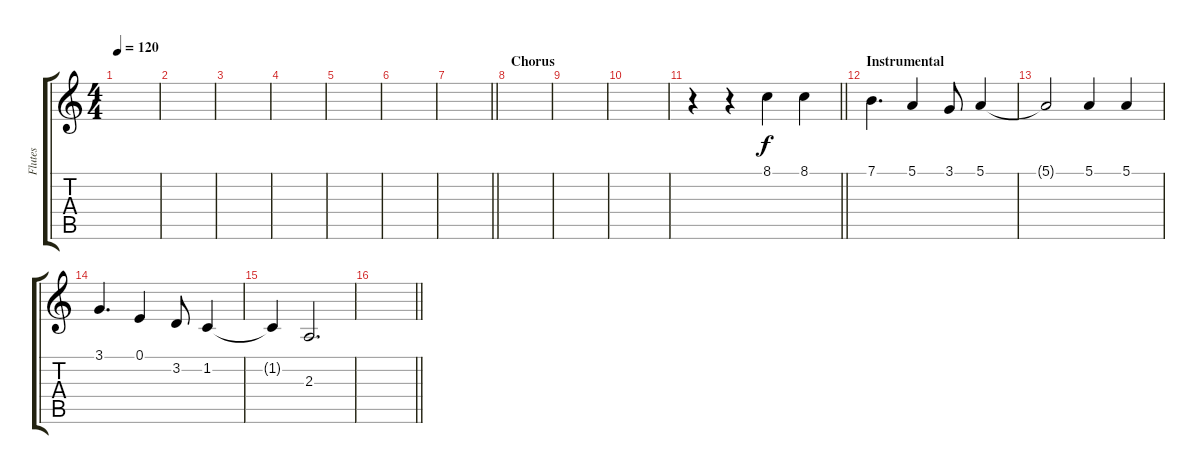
\track ("Flutes" "Flutes") {instrument flute}
\staff {score tabs}
\tuning (E4 B3 G3 D3 A2 E2) {hide}
\ts (4 4)
\tempo 120
\clef g2
\ks c
|
|
|
|
|
|
\barLineRight lightlight
|
\section ("" "Chorus")
|
|
|
\barLineRight lightlight
r.4 r.4 8.1.4 8.1.4 |
\section ("" "Instrumental")
7.1.4{d} 5.1.4 3.1.8 5.1.4 |
5.1{t}.2 5.1.4 5.1.4 |
3.1.4{d} 0.1.4 3.2.8 1.2.4 |
1.2{t}.4 2.3.2{d} |
\barLineRight lightlight
